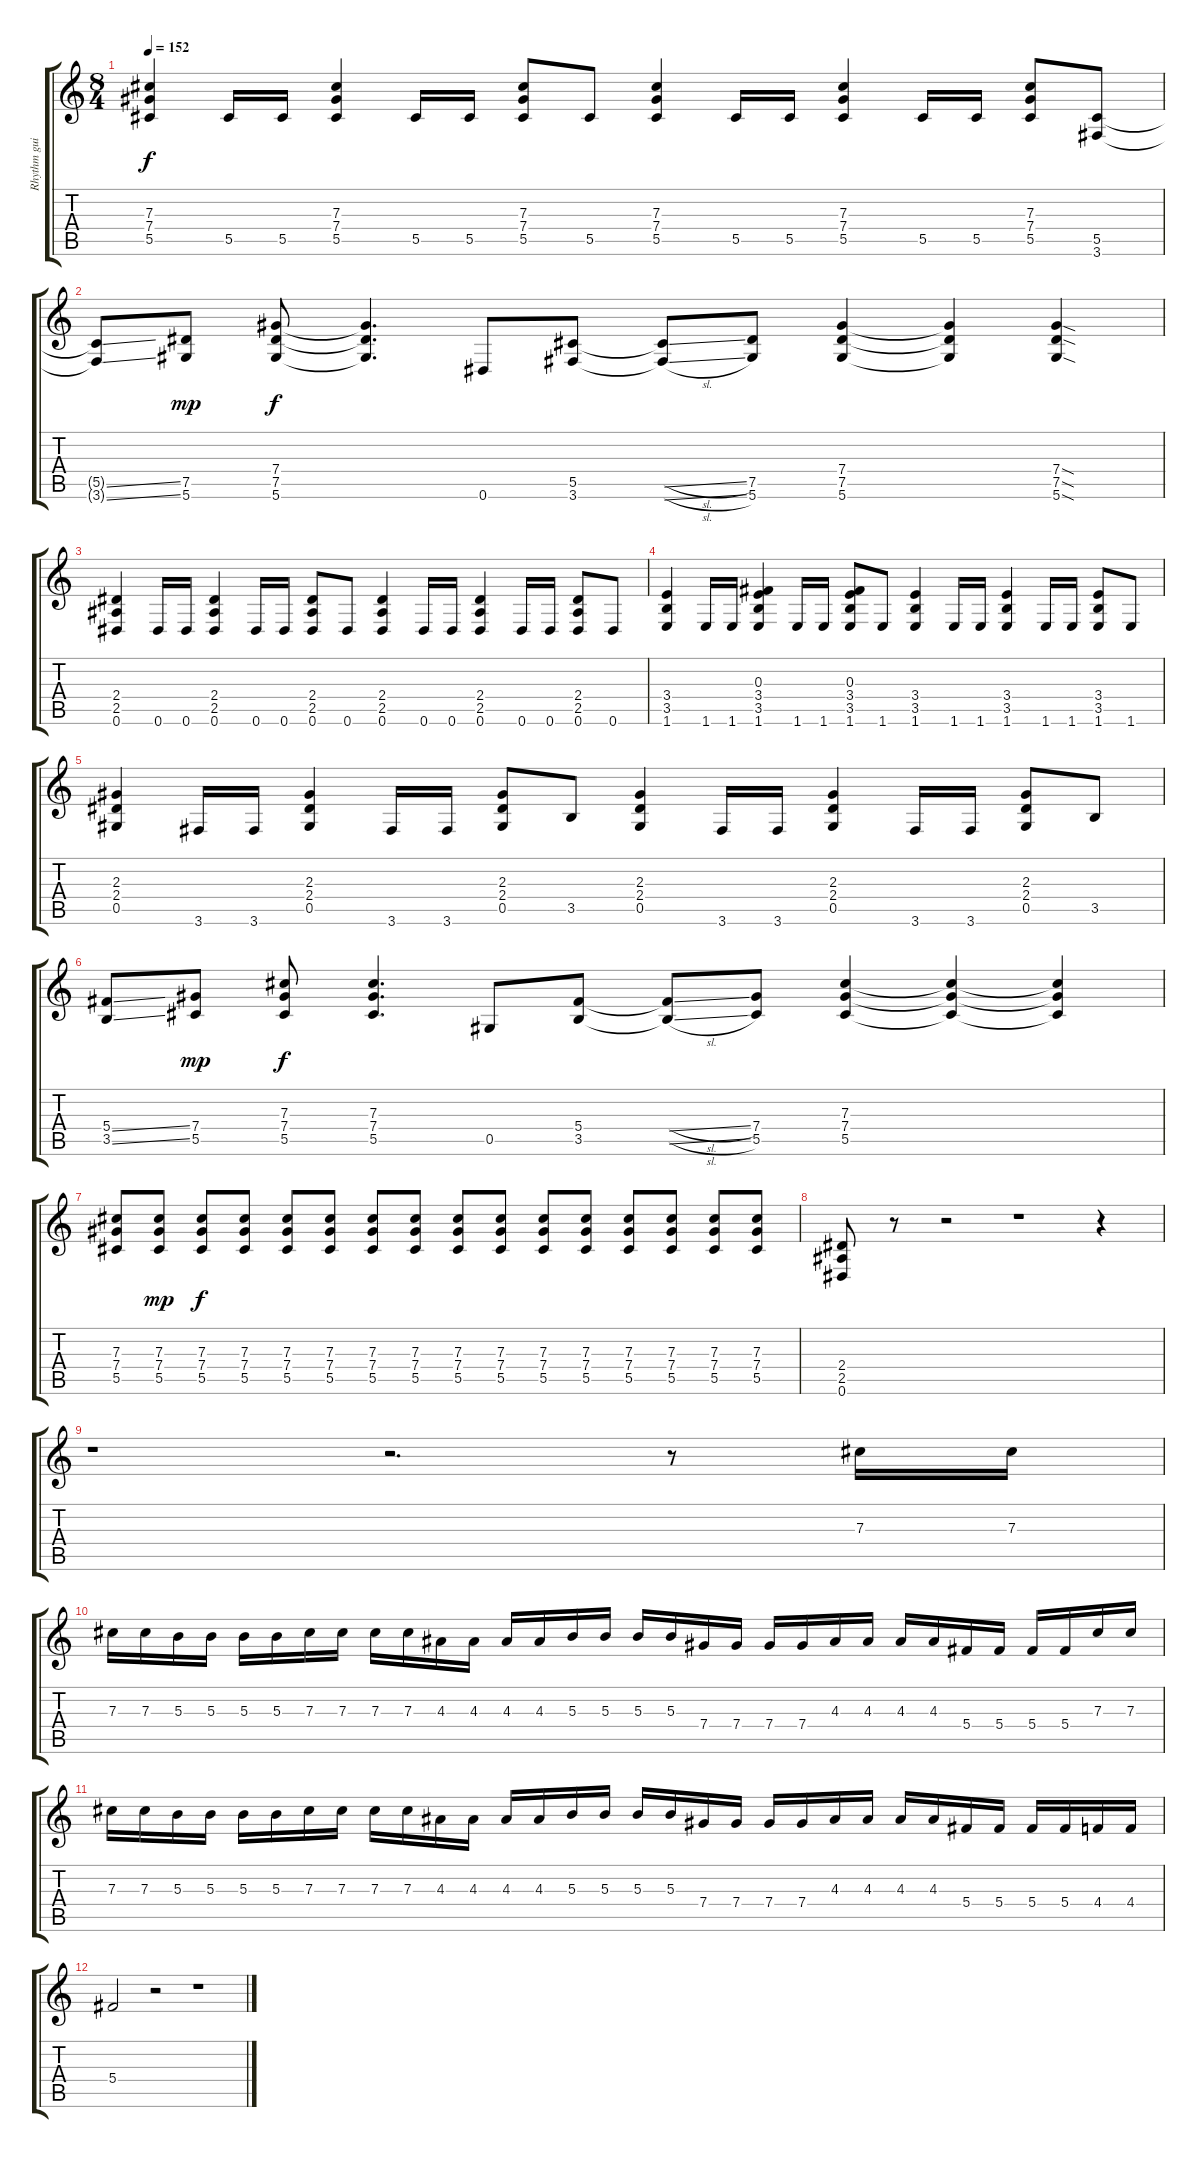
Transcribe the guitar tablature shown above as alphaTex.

\track ("Rhythm guitar" "Rhythm gui") {instrument distortionguitar}
\staff {score tabs}
\tuning (Eb4 Bb3 Gb3 Db3 Ab2 Eb2) {hide}
\ts (8 4)
\tempo 152
\clef g2
\ks c
(7.3 7.4 5.5).4{dy f} 5.5.16 5.5.16 (7.3 7.4 5.5).4 5.5.16 5.5.16 (7.3 7.4 5.5).8 5.5.8 (7.3 7.4 5.5).4 5.5.16 5.5.16 (7.3 7.4 5.5).4 5.5.16 5.5.16 (7.3 7.4 5.5).8 (5.5 3.6).8 |
(5.5{ss t} 3.6{ss t}).8 (7.5 5.6).8{dy mp} (7.4 7.5 5.6).8{dy f} (7.4{t} 7.5{t} 5.6{t}).4{d} 0.6.8 (5.5 3.6).8 (5.5{sl t} 3.6{sl t}).8 (7.5 5.6).8 (7.4 7.5 5.6).4 (7.4{t} 7.5{t} 5.6{t}).4 (7.4{sod} 7.5{sod} 5.6{sod}).4 |
(2.4 2.5 0.6).4 0.6.16 0.6.16 (2.4 2.5 0.6).4 0.6.16 0.6.16 (2.4 2.5 0.6).8 0.6.8 (2.4 2.5 0.6).4 0.6.16 0.6.16 (2.4 2.5 0.6).4 0.6.16 0.6.16 (2.4 2.5 0.6).8 0.6.8 |
(3.4 3.5 1.6).4 1.6.16 1.6.16 (0.3 3.4 3.5 1.6).4 1.6.16 1.6.16 (0.3 3.4 3.5 1.6).8 1.6.8 (3.4 3.5 1.6).4 1.6.16 1.6.16 (3.4 3.5 1.6).4 1.6.16 1.6.16 (3.4 3.5 1.6).8 1.6.8 |
(2.3 2.4 0.5).4 3.6.16 3.6.16 (2.3 2.4 0.5).4 3.6.16 3.6.16 (2.3 2.4 0.5).8 3.5.8 (2.3 2.4 0.5).4 3.6.16 3.6.16 (2.3 2.4 0.5).4 3.6.16 3.6.16 (2.3 2.4 0.5).8 3.5.8 |
(5.4{ss} 3.5{ss}).8 (7.4 5.5).8{dy mp} (7.3 7.4 5.5).8{dy f} (7.3 7.4 5.5).4{d} 0.5.8 (5.4 3.5).8 (5.4{sl t} 3.5{sl t}).8 (7.4 5.5).8 (7.3 7.4 5.5).4 (7.3{t} 7.4{t} 5.5{t}).4 (7.3{t} 7.4{t} 5.5{t}).4 |
(7.3 7.4 5.5).8 (7.3 7.4 5.5).8{dy mp} (7.3 7.4 5.5).8{dy f} (7.3 7.4 5.5).8 (7.3 7.4 5.5).8 (7.3 7.4 5.5).8 (7.3 7.4 5.5).8 (7.3 7.4 5.5).8 (7.3 7.4 5.5).8 (7.3 7.4 5.5).8 (7.3 7.4 5.5).8 (7.3 7.4 5.5).8 (7.3 7.4 5.5).8 (7.3 7.4 5.5).8 (7.3 7.4 5.5).8 (7.3 7.4 5.5).8 |
(2.4 2.5 0.6).8 r.8 r.2 r.1 r.4 |
r.1 r.2{d} r.8 7.3.16 7.3.16 |
7.3.16 7.3.16 5.3.16 5.3.16 5.3.16 5.3.16 7.3.16 7.3.16 7.3.16 7.3.16 4.3.16 4.3.16 4.3.16 4.3.16 5.3.16 5.3.16 5.3.16 5.3.16 7.4.16 7.4.16 7.4.16 7.4.16 4.3.16 4.3.16 4.3.16 4.3.16 5.4.16 5.4.16 5.4.16 5.4.16 7.3.16 7.3.16 |
7.3.16 7.3.16 5.3.16 5.3.16 5.3.16 5.3.16 7.3.16 7.3.16 7.3.16 7.3.16 4.3.16 4.3.16 4.3.16 4.3.16 5.3.16 5.3.16 5.3.16 5.3.16 7.4.16 7.4.16 7.4.16 7.4.16 4.3.16 4.3.16 4.3.16 4.3.16 5.4.16 5.4.16 5.4.16 5.4.16 4.4.16 4.4.16 |
5.4.2 r.2 r.1
